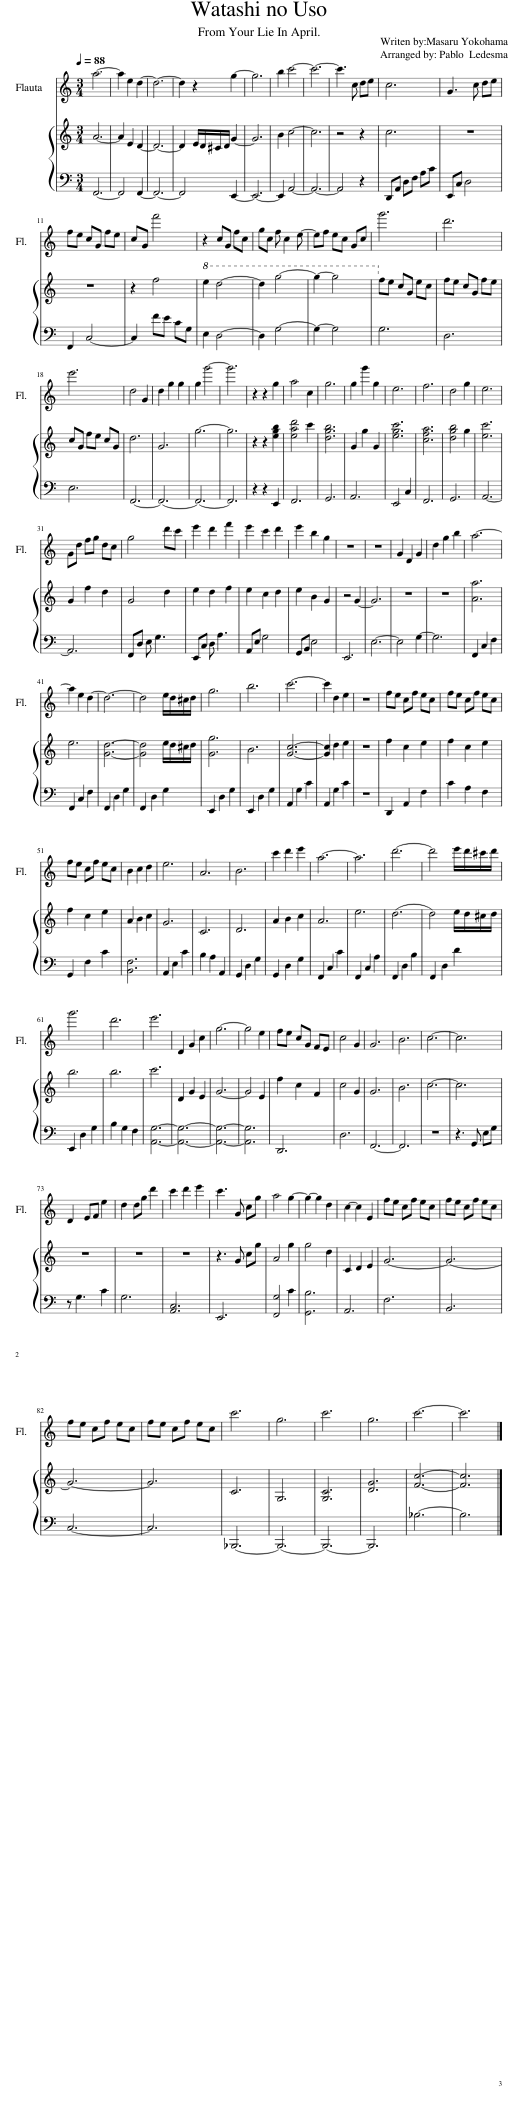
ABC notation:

X:1
%%score 1 { 2 | 3 }
L:1/8
Q:1/4=88
M:3/4
I:linebreak $
K:C
V:1 treble
V:2 treble
V:3 bass
V:1
 a6- | a2 e2 d2- | d6- | d2 z2 g2- | g6 | %5
 b2 c'4- | c'6- | c'3 c de | c6 | G3 c de |$ %10
 fe cG fe | cG f'4 | z2 cG fc | gc f c2 e- | ef ec Gc | %15
 g'6 | d'6 |$ e'6 | d4 G2 | d2 g2 g2 | %20
 g2 g'4- | g'6 | z2 z2 g2 | a4 c2 | g6 | %25
 g2 g'2 g2 | e6 | f6 | d4 g2 | e6 |$ %30
 Gd fg dc | g4 d'c' | e'2 d'2 f'2 | e'2 c'2 d'2 | e'2 b2 g2 | %35
 z6 | z6 | G2 D2 G2 | d2 g2 b2 | a6- |$ %40
 a2 e2 d2- | d6- | d4 e/d/^c/d/ | g6 | b6 | %45
 c'6- | c'2 d2 e2 | z6 | fe cf ec | fe cf ec |$ %50
 fe cf ec | B2 c2 d2 | e6 | A6 | B6 | %55
 c'2 d'2 e'2 | a6- | a6 | d'6- | d'4 e'/d'/^c'/d'/ |$ %60
 g'6 | d'6 | e'6 | D2 G2 c2 | g6- | %65
 g4 e2 | fe cG FE | c4 G2 | G6 | B6 | %70
 c6- | c6 |$ D2 EF e2 | d2 dg d'2 | c'2 d'2 e'2 | %75
 c'3 G cg | a4 g2- | g2- g2 d2 | c2- c2 E2 | fe cf ec | %80
 fe cf ec |$ fe cf ec | fe cf ec | c'6 | g6 | %85
 c'6 | g6 | c'6- | c'6 |] %89
V:2
 A6- | A2 E2 D2- | D6- | D2 E/D/^C/D/ G2- | G6 | %5
 B2 c4- | c6 | z4 z2 | c6 | z6 |$ %10
 z6 | z2 f4 |!8va(! e'2!8va)! d4- | d2 g4- | g2- g4 | %15
 fe cG ec | fe cG fe |$ cG fe cG | d6 | G6 | %20
 g6- | g6 | z2 z2 [egb]2 | [ead']4 c'2 | [dgb]6 | %25
 G2 g2 G2 | [egc']6 | [cfa]6 | [dgb]4 g2 | [ec']6 |$ %30
 G2 f2 d2 | G4 d2 | e2 d2 f2 | e2 c2 d2 | e2 B2 G2 | %35
 z4 G2- | G6 | z6 | z6 | [Aa]6 |$ %40
 e6 | [Gd]6- | [Gd]4 e/d/^c/d/ | [Gg]6 | B6 | %45
 [Gc]6- | [Gc]2 d2 e2 | z6 | f2 c2 e2 | f2 c2 e2 |$ %50
 f2 c2 e2 | A2 B2 c2 | G6 | C6 | D6 | %55
 A2 B2 c2 | A6 | e6 | (d6 | d4) e/d/^c/d/ |$ %60
 b6 | b6 | c'6 | D2 G2 E2 | G6- | %65
 G4 E2 | f2 c2 F2 | c4 G2 | G6 | B6 | %70
 c6- | c6 |$ z6 | z6 | z6 | %75
 z3 G cg | A4 g2 | g4 d2 | C2 D2 E2 | G6- | %80
 G6- |$ G6- | G6 | C6 | G,6 | %85
 [G,C]6 | [DG]6 | [Fc]6- | [Fc]6 |] %89
V:3
 F,,6- | F,,4 F,,2- | F,,6- | F,,4 E,,2- | E,,6- | %5
 E,,2 A,,4- | A,,6- | A,,4 z2 | D,,A,, D,F, A,C | E,,C, D,4 |$ %10
 F,,2 C,4- | C,2 FE CG, | E,2 D,4- | D,2 G,4- | G,2- G,4 | %15
 G,6 | D,6 |$ E,6 | F,,6- | F,,6- | %20
 F,,6- | F,,6 | z2 z2 E,,2 | F,,6 | G,,6 | %25
 A,,6 | E,,4 C,2 | F,,6 | G,,6 | A,,6- |$ %30
 A,,6 | F,,D, E, G,3 | E,,C, D, A,3 | A,,E, G,4 | G,,B,, E,4 | %35
 E,,6 | E,6- | E,4 G,2- | G,6 | F,,2 C,2 F,2 |$ %40
 F,,2 C,2 F,2 | F,,2 D,2 G,2 | F,,2 D,2 G,2 | E,,2 D,2 G,2 | E,,2 D,2 G,2 | %45
 A,,2 G,2 C2 | A,,2 G,2 C2 | z6 | D,,2 A,,2 F,2 | C2 A,2 F,2 |$ %50
 G,,2 F,2 C2 | [B,,F,]6 | A,,2 E,2 C2 | B,2 A,2 A,,2 | G,,2 D,2 G,2 | %55
 G,,2 D,2 G,2 | F,,2 C,2 C2 | F,,2 C,2 A,2 | F,,2 D,2 B,2 | F,,2 D,2 D2 |$ %60
 E,,2 D,2 G,2 | B,2 G,2 F,2 | [A,,G,]6- | [A,,G,]6- | [A,,G,]6- | %65
 [A,,G,]6 | D,,6 | D,6 | F,,6- | F,,6 | %70
 z6 | z3 G,, E,G, |$ z G,3 C2 | G,6 | [A,,C,]6 | %75
 E,,6 | [F,,G,]4 C2 | [G,,B,]6 | A,,6 | F,6 | %80
 B,,6 |$ C,6- | C,6 | _B,,,6- | B,,,6- | %85
 B,,,6- | B,,,6 | _B,6- | B,6 |] %89
